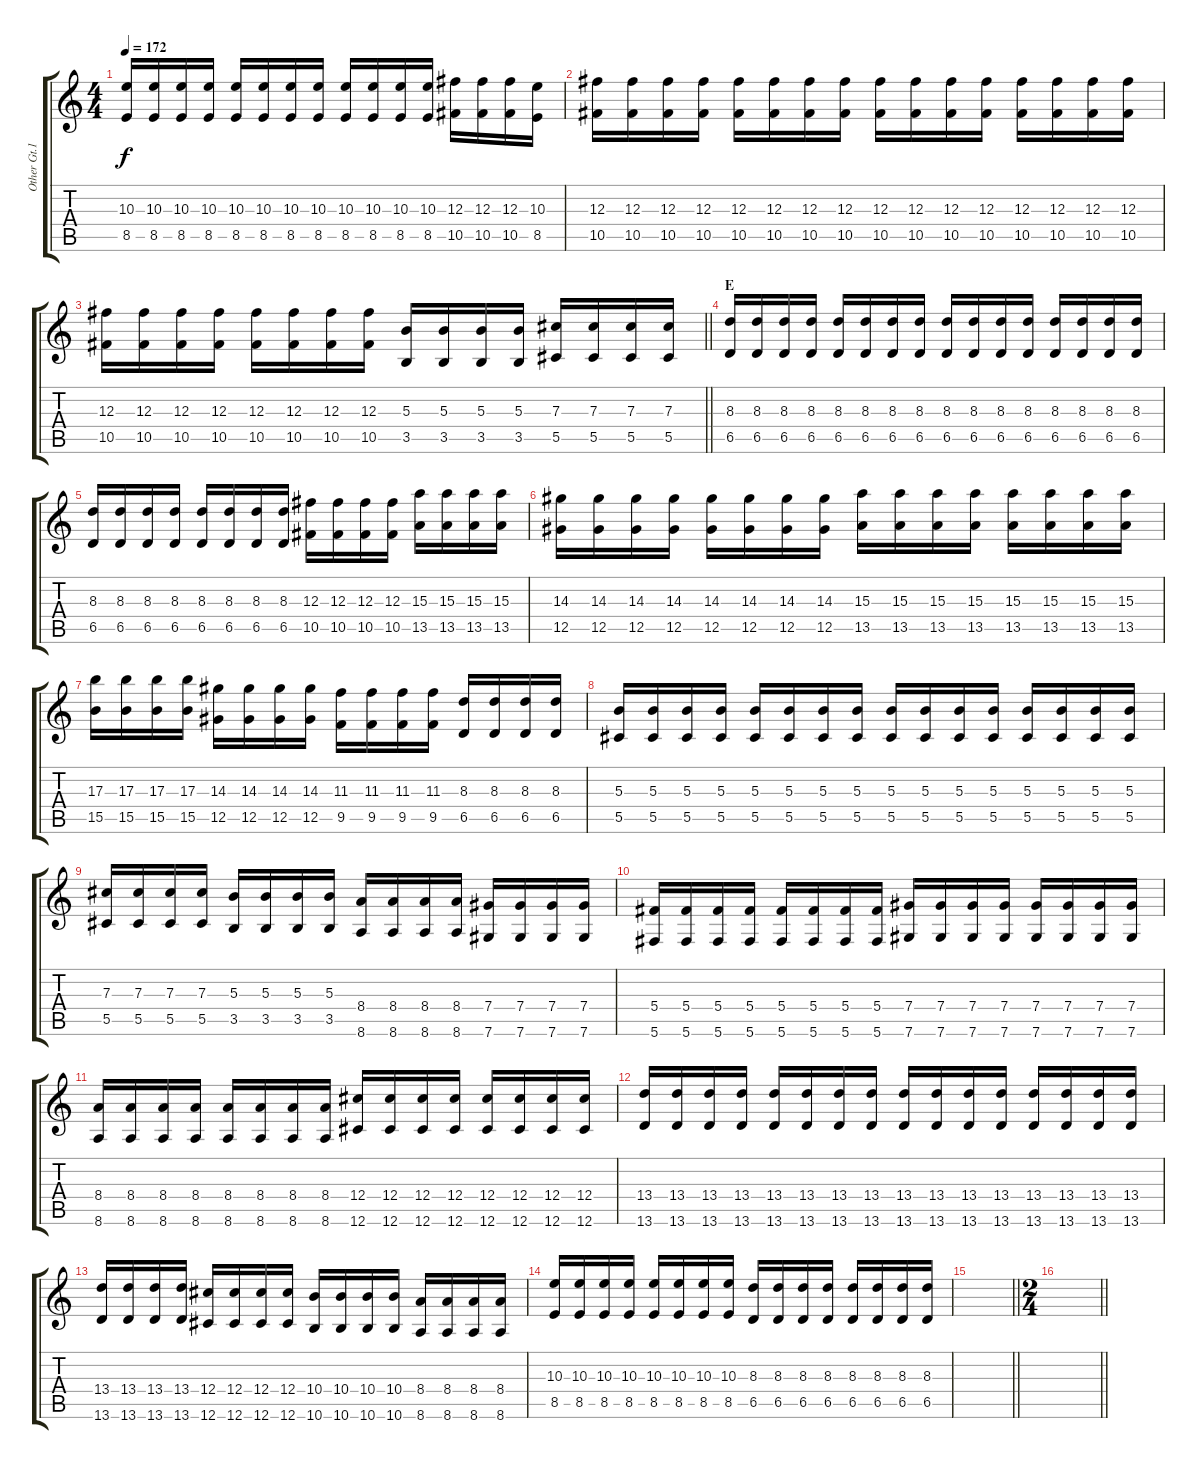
\track ("Other Gt.1" "Other Gt.1") {instrument overdrivenguitar}
\staff {score tabs}
\tuning (Eb4 Bb3 Gb3 Db3 Ab2 Db2) {hide}
\ts (4 4)
\tempo 172
\clef g2
\ks c
(10.3 8.5).16{dy f} (10.3 8.5).16 (10.3 8.5).16 (10.3 8.5).16 (10.3 8.5).16 (10.3 8.5).16 (10.3 8.5).16 (10.3 8.5).16 (10.3 8.5).16 (10.3 8.5).16 (10.3 8.5).16 (10.3 8.5).16 (12.3 10.5).16 (12.3 10.5).16 (12.3 10.5).16 (10.3 8.5).16 |
(12.3 10.5).16 (12.3 10.5).16 (12.3 10.5).16 (12.3 10.5).16 (12.3 10.5).16 (12.3 10.5).16 (12.3 10.5).16 (12.3 10.5).16 (12.3 10.5).16 (12.3 10.5).16 (12.3 10.5).16 (12.3 10.5).16 (12.3 10.5).16 (12.3 10.5).16 (12.3 10.5).16 (12.3 10.5).16 |
\barLineRight lightlight
(12.3 10.5).16 (12.3 10.5).16 (12.3 10.5).16 (12.3 10.5).16 (12.3 10.5).16 (12.3 10.5).16 (12.3 10.5).16 (12.3 10.5).16 (5.3 3.5).16 (5.3 3.5).16 (5.3 3.5).16 (5.3 3.5).16 (7.3 5.5).16 (7.3 5.5).16 (7.3 5.5).16 (7.3 5.5).16 |
\section ("" "E")
(8.3 6.5).16 (8.3 6.5).16 (8.3 6.5).16 (8.3 6.5).16 (8.3 6.5).16 (8.3 6.5).16 (8.3 6.5).16 (8.3 6.5).16 (8.3 6.5).16 (8.3 6.5).16 (8.3 6.5).16 (8.3 6.5).16 (8.3 6.5).16 (8.3 6.5).16 (8.3 6.5).16 (8.3 6.5).16 |
(8.3 6.5).16 (8.3 6.5).16 (8.3 6.5).16 (8.3 6.5).16 (8.3 6.5).16 (8.3 6.5).16 (8.3 6.5).16 (8.3 6.5).16 (12.3 10.5).16 (12.3 10.5).16 (12.3 10.5).16 (12.3 10.5).16 (15.3 13.5).16 (15.3 13.5).16 (15.3 13.5).16 (15.3 13.5).16 |
(14.3 12.5).16 (14.3 12.5).16 (14.3 12.5).16 (14.3 12.5).16 (14.3 12.5).16 (14.3 12.5).16 (14.3 12.5).16 (14.3 12.5).16 (15.3 13.5).16 (15.3 13.5).16 (15.3 13.5).16 (15.3 13.5).16 (15.3 13.5).16 (15.3 13.5).16 (15.3 13.5).16 (15.3 13.5).16 |
(17.3 15.5).16 (17.3 15.5).16 (17.3 15.5).16 (17.3 15.5).16 (14.3 12.5).16 (14.3 12.5).16 (14.3 12.5).16 (14.3 12.5).16 (11.3 9.5).16 (11.3 9.5).16 (11.3 9.5).16 (11.3 9.5).16 (8.3 6.5).16 (8.3 6.5).16 (8.3 6.5).16 (8.3 6.5).16 |
(5.3 5.5).16 (5.3 5.5).16 (5.3 5.5).16 (5.3 5.5).16 (5.3 5.5).16 (5.3 5.5).16 (5.3 5.5).16 (5.3 5.5).16 (5.3 5.5).16 (5.3 5.5).16 (5.3 5.5).16 (5.3 5.5).16 (5.3 5.5).16 (5.3 5.5).16 (5.3 5.5).16 (5.3 5.5).16 |
(7.3 5.5).16 (7.3 5.5).16 (7.3 5.5).16 (7.3 5.5).16 (5.3 3.5).16 (5.3 3.5).16 (5.3 3.5).16 (5.3 3.5).16 (8.4 8.6).16 (8.4 8.6).16 (8.4 8.6).16 (8.4 8.6).16 (7.4 7.6).16 (7.4 7.6).16 (7.4 7.6).16 (7.4 7.6).16 |
(5.4 5.6).16 (5.4 5.6).16 (5.4 5.6).16 (5.4 5.6).16 (5.4 5.6).16 (5.4 5.6).16 (5.4 5.6).16 (5.4 5.6).16 (7.4 7.6).16 (7.4 7.6).16 (7.4 7.6).16 (7.4 7.6).16 (7.4 7.6).16 (7.4 7.6).16 (7.4 7.6).16 (7.4 7.6).16 |
(8.4 8.6).16 (8.4 8.6).16 (8.4 8.6).16 (8.4 8.6).16 (8.4 8.6).16 (8.4 8.6).16 (8.4 8.6).16 (8.4 8.6).16 (12.4 12.6).16 (12.4 12.6).16 (12.4 12.6).16 (12.4 12.6).16 (12.4 12.6).16 (12.4 12.6).16 (12.4 12.6).16 (12.4 12.6).16 |
(13.4 13.6).16 (13.4 13.6).16 (13.4 13.6).16 (13.4 13.6).16 (13.4 13.6).16 (13.4 13.6).16 (13.4 13.6).16 (13.4 13.6).16 (13.4 13.6).16 (13.4 13.6).16 (13.4 13.6).16 (13.4 13.6).16 (13.4 13.6).16 (13.4 13.6).16 (13.4 13.6).16 (13.4 13.6).16 |
(13.4 13.6).16 (13.4 13.6).16 (13.4 13.6).16 (13.4 13.6).16 (12.4 12.6).16 (12.4 12.6).16 (12.4 12.6).16 (12.4 12.6).16 (10.4 10.6).16 (10.4 10.6).16 (10.4 10.6).16 (10.4 10.6).16 (8.4 8.6).16 (8.4 8.6).16 (8.4 8.6).16 (8.4 8.6).16 |
(10.3 8.5).16 (10.3 8.5).16 (10.3 8.5).16 (10.3 8.5).16 (10.3 8.5).16 (10.3 8.5).16 (10.3 8.5).16 (10.3 8.5).16 (8.3 6.5).16 (8.3 6.5).16 (8.3 6.5).16 (8.3 6.5).16 (8.3 6.5).16 (8.3 6.5).16 (8.3 6.5).16 (8.3 6.5).16 |
\barLineRight lightlight
|
\ts (2 4)
\barLineRight lightlight
